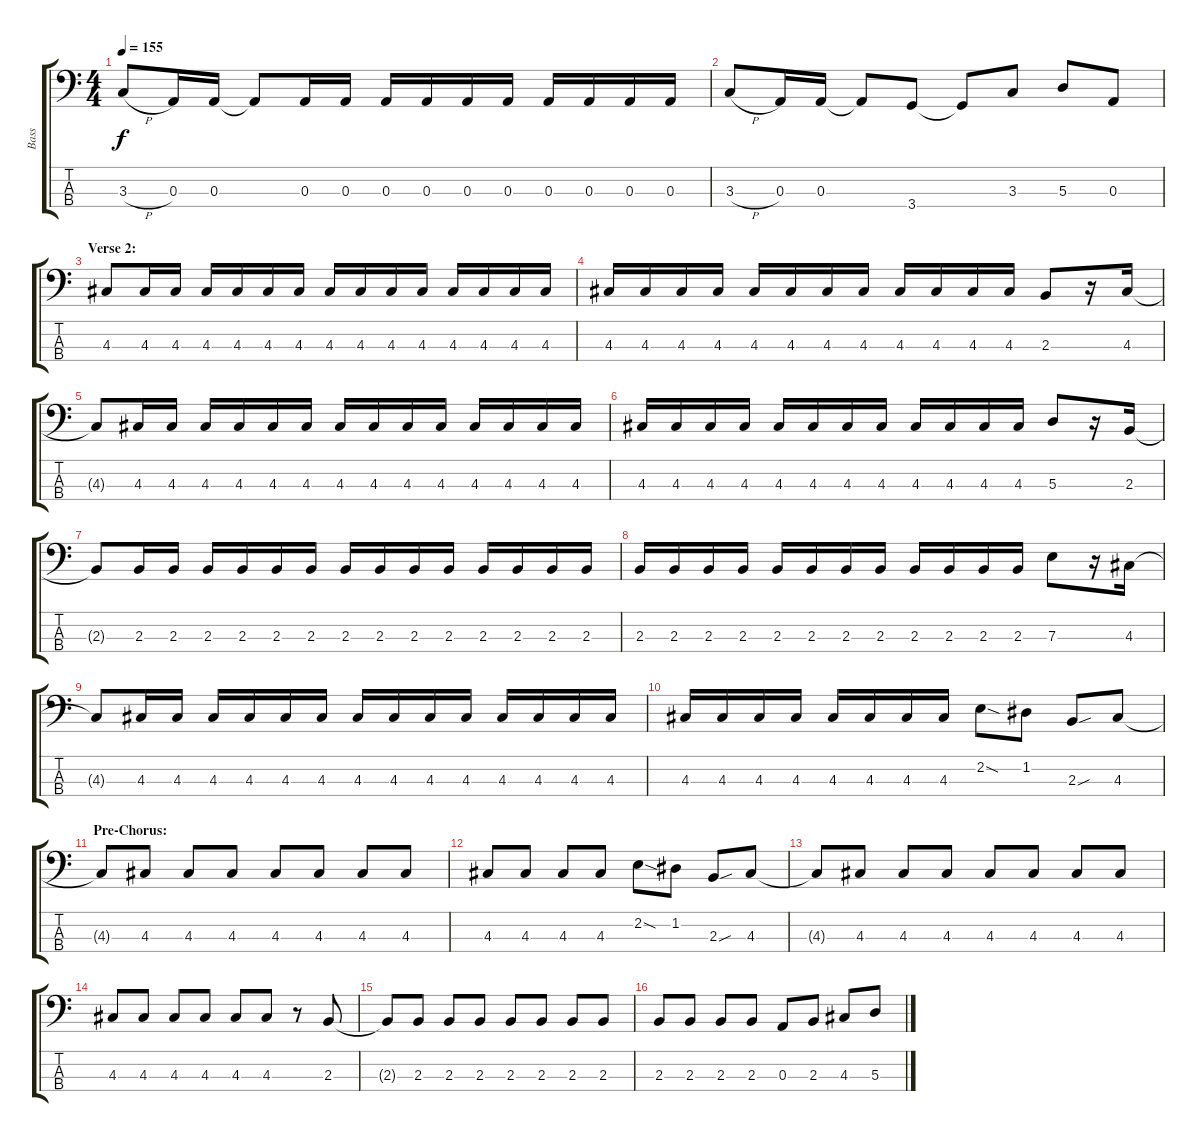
\track ("Bass" "Bass") {instrument electricbasspick}
\staff {score tabs}
\tuning (G2 D2 A1 E1) {hide}
\ts (4 4)
\tempo 155
\clef f4
\ks c
3.3{h}.8{dy f} 0.3.16 0.3.16 0.3{t}.8 0.3.16 0.3.16 0.3.16 0.3.16 0.3.16 0.3.16 0.3.16 0.3.16 0.3.16 0.3.16 |
3.3{h}.8 0.3.16 0.3.16 0.3{t}.8 3.4.8 3.4{t}.8 3.3.8 5.3.8 0.3.8 |
\section ("" "Verse 2:")
4.3.8 4.3.16 4.3.16 4.3.16 4.3.16 4.3.16 4.3.16 4.3.16 4.3.16 4.3.16 4.3.16 4.3.16 4.3.16 4.3.16 4.3.16 |
4.3.16 4.3.16 4.3.16 4.3.16 4.3.16 4.3.16 4.3.16 4.3.16 4.3.16 4.3.16 4.3.16 4.3.16 2.3.8 r.16 4.3.16 |
4.3{t}.8 4.3.16 4.3.16 4.3.16 4.3.16 4.3.16 4.3.16 4.3.16 4.3.16 4.3.16 4.3.16 4.3.16 4.3.16 4.3.16 4.3.16 |
4.3.16 4.3.16 4.3.16 4.3.16 4.3.16 4.3.16 4.3.16 4.3.16 4.3.16 4.3.16 4.3.16 4.3.16 5.3.8 r.16 2.3.16 |
2.3{t}.8 2.3.16 2.3.16 2.3.16 2.3.16 2.3.16 2.3.16 2.3.16 2.3.16 2.3.16 2.3.16 2.3.16 2.3.16 2.3.16 2.3.16 |
2.3.16 2.3.16 2.3.16 2.3.16 2.3.16 2.3.16 2.3.16 2.3.16 2.3.16 2.3.16 2.3.16 2.3.16 7.3.8 r.16 4.3.16 |
4.3{t}.8 4.3.16 4.3.16 4.3.16 4.3.16 4.3.16 4.3.16 4.3.16 4.3.16 4.3.16 4.3.16 4.3.16 4.3.16 4.3.16 4.3.16 |
4.3.16 4.3.16 4.3.16 4.3.16 4.3.16 4.3.16 4.3.16 4.3.16 2.2{sod}.8 1.2.8 2.3{sou}.8 4.3.8 |
\section ("" "Pre-Chorus:")
4.3{t}.8 4.3.8 4.3.8 4.3.8 4.3.8 4.3.8 4.3.8 4.3.8 |
4.3.8 4.3.8 4.3.8 4.3.8 2.2{sod}.8 1.2.8 2.3{sou}.8 4.3.8 |
4.3{t}.8 4.3.8 4.3.8 4.3.8 4.3.8 4.3.8 4.3.8 4.3.8 |
4.3.8 4.3.8 4.3.8 4.3.8 4.3.8 4.3.8 r.8 2.3.8 |
2.3{t}.8 2.3.8 2.3.8 2.3.8 2.3.8 2.3.8 2.3.8 2.3.8 |
2.3.8 2.3.8 2.3.8 2.3.8 0.3.8 2.3.8 4.3.8 5.3.8
